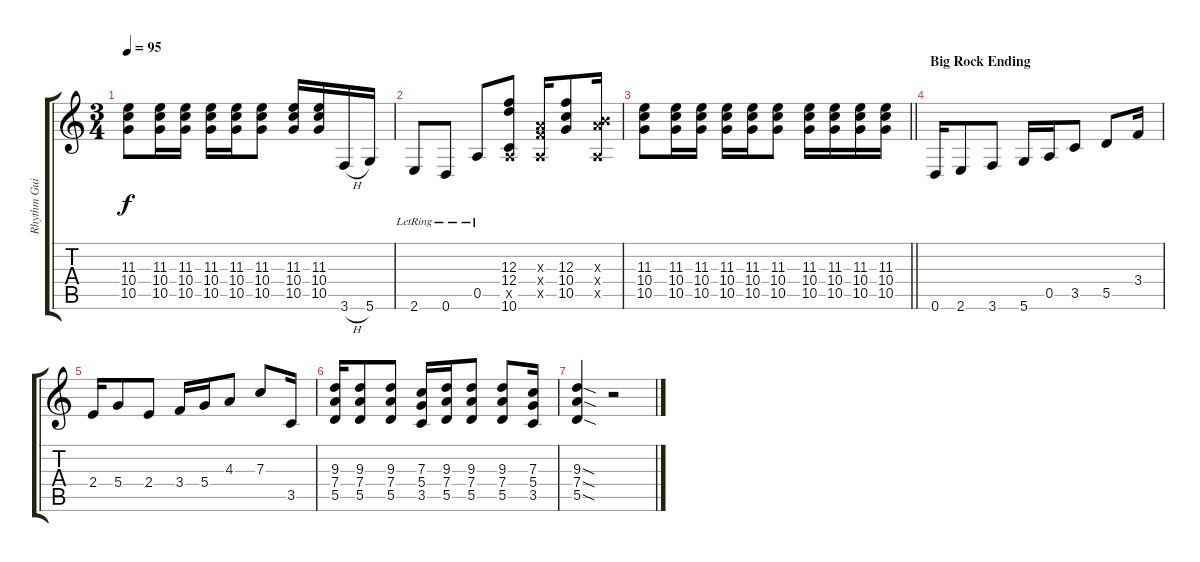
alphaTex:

\track ("Rhythm Guitar 1" "Rhythm Gui") {instrument distortionguitar}
\staff {score tabs}
\tuning (E4 A3 F3 D3 A2 D2) {hide}
\ts (3 4)
\tempo 95
\clef g2
\ks c
(11.3 10.4 10.5).8{dy f} (11.3 10.4 10.5).16 (11.3 10.4 10.5).16 (11.3 10.4 10.5).16 (11.3 10.4 10.5).16 (11.3 10.4 10.5).8 (11.3 10.4 10.5).16 (11.3 10.4 10.5).16 3.6{h}.16 5.6.16 |
2.6{lr}.8 0.6{lr}.8 0.5{lr}.8 (12.3 12.4 0.5{x} 10.6).8 (0.3{x} 7.4{x} 0.5{x}).16 (12.3 10.4 10.5).8 (6.3{x} 7.4{x} 0.5{x}).16 |
\barLineRight lightlight
(11.3 10.4 10.5).8 (11.3 10.4 10.5).16 (11.3 10.4 10.5).16 (11.3 10.4 10.5).16 (11.3 10.4 10.5).16 (11.3 10.4 10.5).8 (11.3 10.4 10.5).16 (11.3 10.4 10.5).16 (11.3 10.4 10.5).16 (11.3 10.4 10.5).16 |
\section ("" "Big Rock Ending")
0.6.16 2.6.8 3.6.8 5.6.16 0.5.16 3.5.8 5.5.8 3.4.16 |
2.4.16 5.4.8 2.4.8 3.4.16 5.4.16 4.3.8 7.3.8 3.5.16 |
(9.3 7.4 5.5).16 (9.3 7.4 5.5).8 (9.3 7.4 5.5).8 (7.3 5.4 3.5).16 (9.3 7.4 5.5).16 (9.3 7.4 5.5).8 (9.3 7.4 5.5).8 (7.3 5.4 3.5).16 |
(9.3{sod} 7.4{sod} 5.5{sod}).4 r.2
